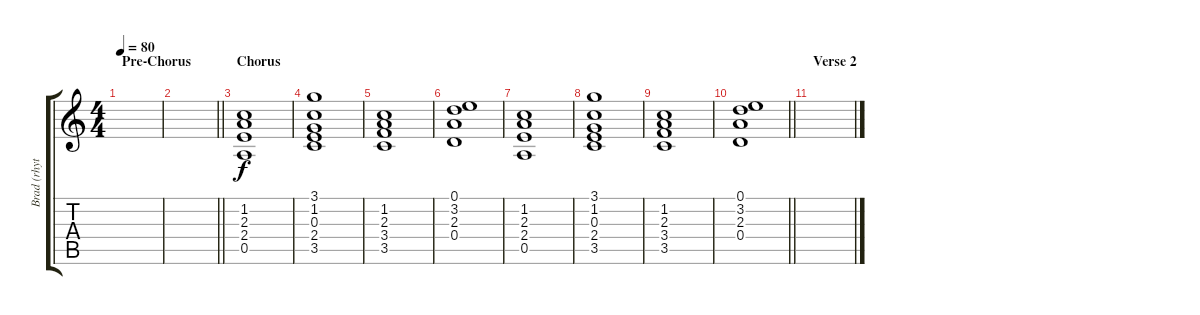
\track ("Brad (rhythm)" "Brad (rhyt") {instrument overdrivenguitar}
\staff {score tabs}
\tuning (E4 B3 G3 D3 A2 E2) {hide}
\ts (4 4)
\section ("" "Pre-Chorus")
\tempo 80
\clef g2
\ks c
|
\barLineRight lightlight
|
\section ("" "Chorus")
(1.2 2.3 2.4 0.5).1 |
(3.1 1.2 0.3 2.4 3.5).1 |
(1.2 2.3 3.4 3.5).1 |
(0.1 3.2 2.3 0.4).1 |
(1.2 2.3 2.4 0.5).1 |
(3.1 1.2 0.3 2.4 3.5).1 |
(1.2 2.3 3.4 3.5).1 |
\barLineRight lightlight
(0.1 3.2 2.3 0.4).1 |
\section ("" "Verse 2")
